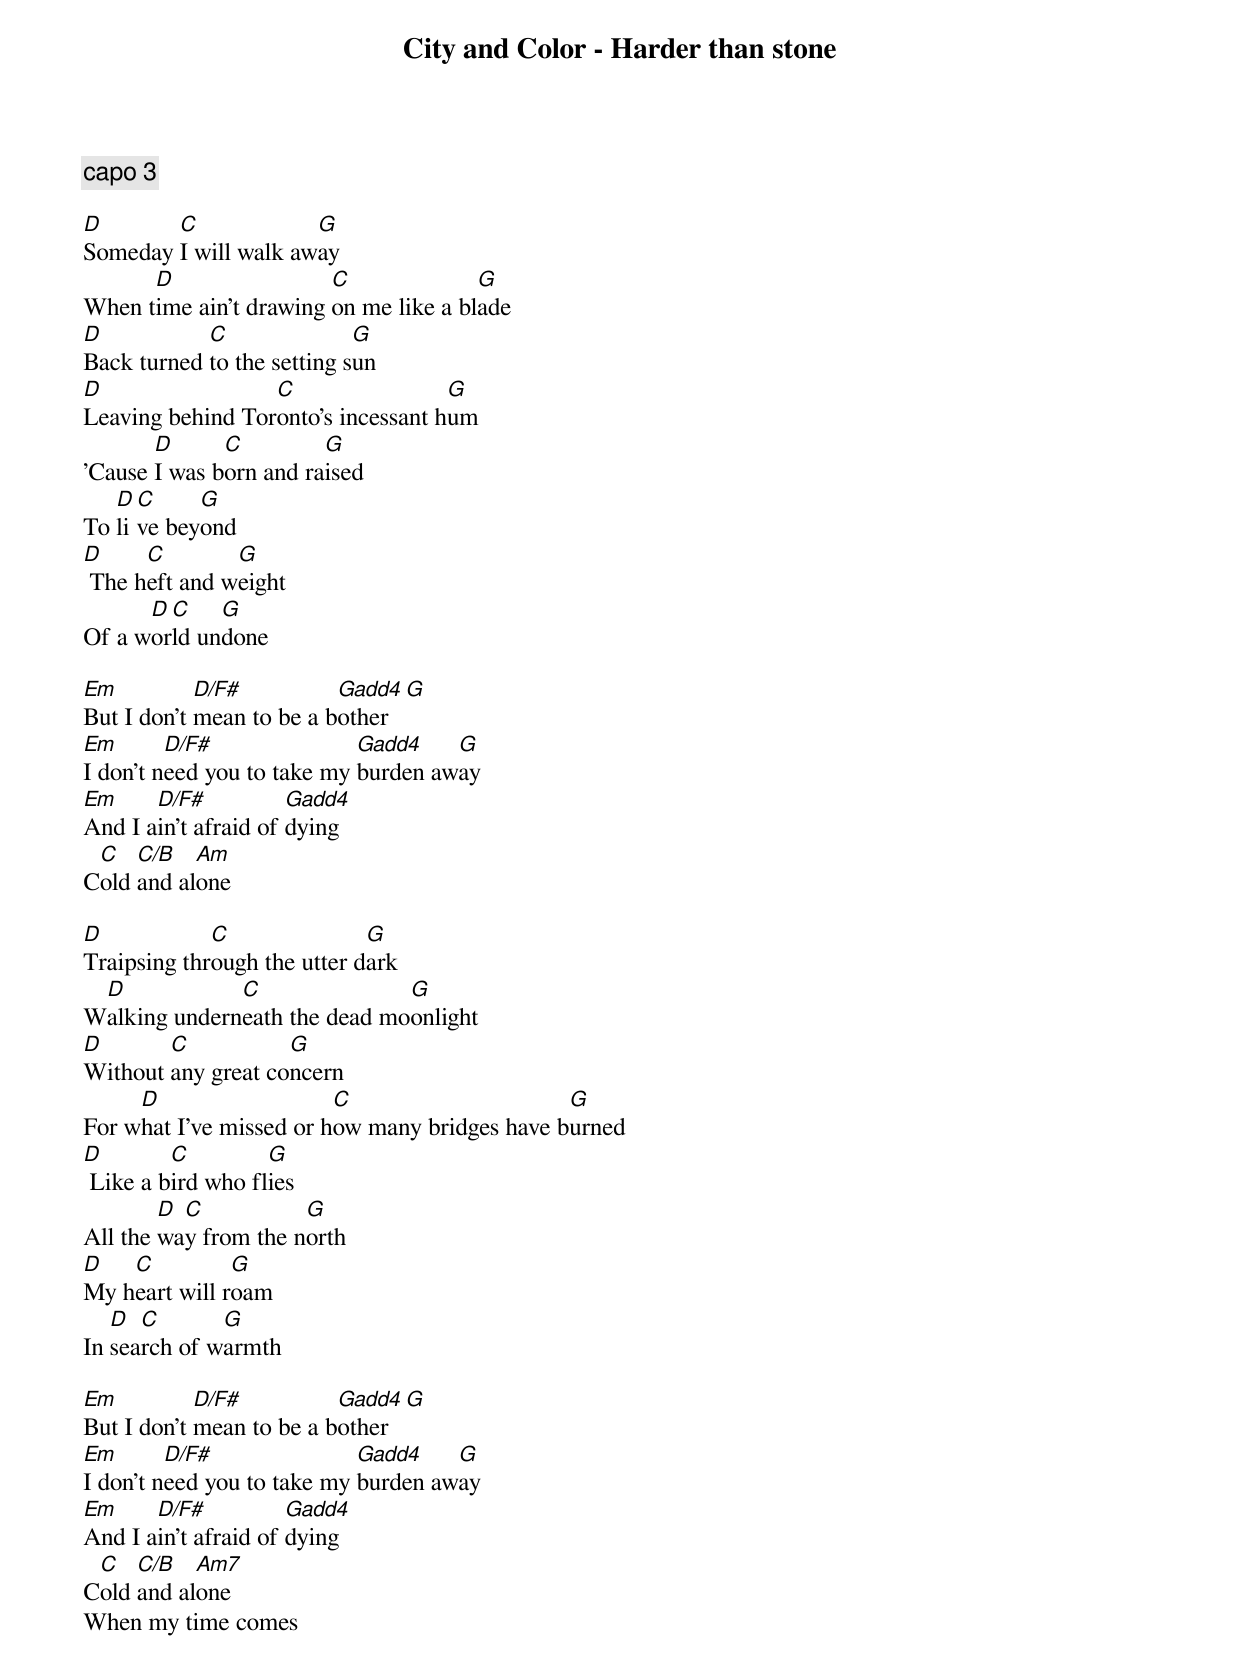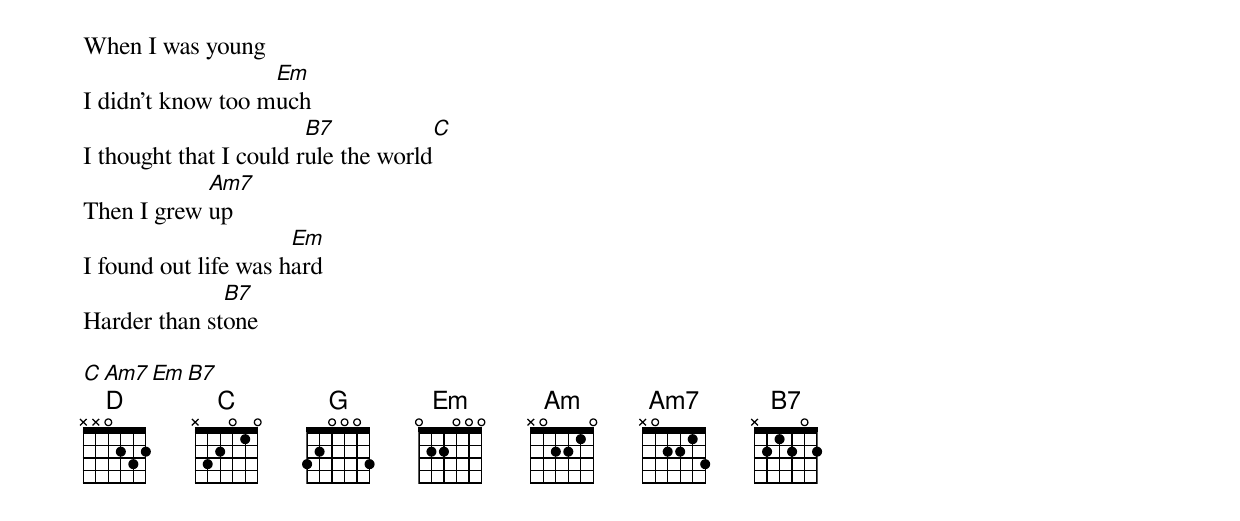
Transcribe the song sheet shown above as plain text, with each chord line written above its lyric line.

City and Color - Harder than stone

capo 3

D       C             G
Someday I will walk away
      D                 C              G
When time ain't drawing on me like a blade
D           C               G
Back turned to the setting sun
D                 C                 G
Leaving behind Toronto's incessant hum
       D      C         G
'Cause I was born and raised
   D C     G
To live beyond
D     C        G
 The heft and weight
      D C    G
Of a world undone

Em          D/F#          Gadd4  G
But I don't mean to be a bother
Em       D/F#               Gadd4    G
I don't need you to take my burden away
Em     D/F#           Gadd4
And I ain't afraid of dying
 C   C/B   Am
Cold and alone

D            C               G
Traipsing through the utter dark
 D            C               G
Walking underneath the dead moonlight
D       C           G
Without any great concern
     D                   C                     G
For what I've missed or how many bridges have burned
D        C         G
 Like a bird who flies
        D C           G
All the way from the north
D   C          G
My heart will roam
   D  C       G
In search of warmth

Em          D/F#          Gadd4  G
But I don't mean to be a bother
Em       D/F#               Gadd4    G
I don't need you to take my burden away
Em     D/F#           Gadd4
And I ain't afraid of dying
 C   C/B   Am7
Cold and alone
When my time comes
When I was young
                   Em
I didn't know too much
                        B7              C
I thought that I could rule the world
            Am7
Then I grew up
                      Em
I found out life was hard
              B7
Harder than stone

C Am7 Em B7
